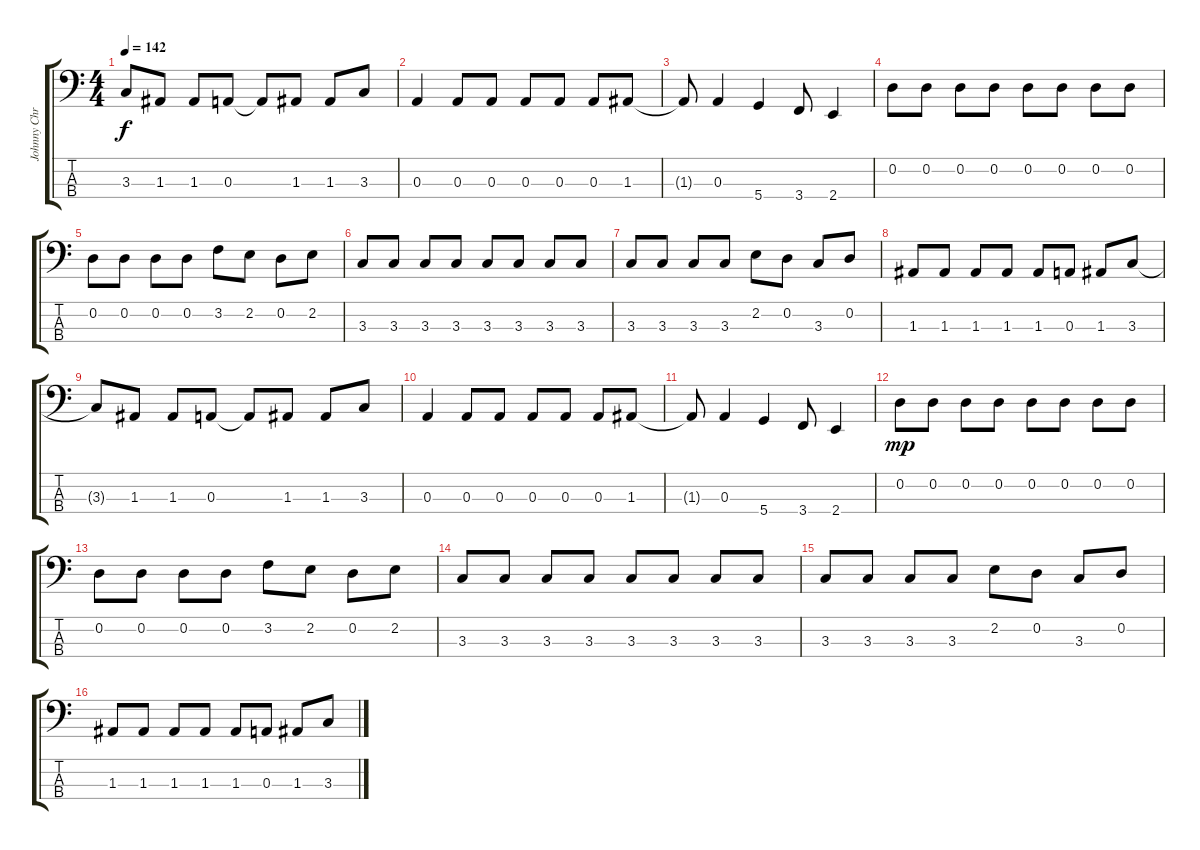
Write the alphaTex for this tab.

\track ("Johnny Christ Bass" "Johnny Chr") {instrument electricbasspick}
\staff {score tabs}
\tuning (G2 D2 A1 D1) {hide}
\ts (4 4)
\tempo 142
\clef f4
\ks c
3.3{t}.8{dy f} 1.3.8 1.3.8 0.3.8 0.3{t}.8 1.3.8 1.3.8 3.3.8 |
0.3.4 0.3.8 0.3.8 0.3.8 0.3.8 0.3.8 1.3.8 |
1.3{t}.8 0.3.4 5.4.4 3.4.8 2.4.4 |
0.2.8 0.2.8 0.2.8 0.2.8 0.2.8 0.2.8 0.2.8 0.2.8 |
0.2.8 0.2.8 0.2.8 0.2.8 3.2.8 2.2.8 0.2.8 2.2.8 |
3.3.8 3.3.8 3.3.8 3.3.8 3.3.8 3.3.8 3.3.8 3.3.8 |
3.3.8 3.3.8 3.3.8 3.3.8 2.2.8 0.2.8 3.3.8 0.2.8 |
1.3.8 1.3.8 1.3.8 1.3.8 1.3.8 0.3.8 1.3.8 3.3.8 |
3.3{t}.8 1.3.8 1.3.8 0.3.8 0.3{t}.8 1.3.8 1.3.8 3.3.8 |
0.3.4 0.3.8 0.3.8 0.3.8 0.3.8 0.3.8 1.3.8 |
1.3{t}.8 0.3.4 5.4.4 3.4.8 2.4.4 |
0.2.8{dy mp} 0.2.8 0.2.8 0.2.8 0.2.8 0.2.8 0.2.8 0.2.8 |
0.2.8 0.2.8 0.2.8 0.2.8 3.2.8 2.2.8 0.2.8 2.2.8 |
3.3.8 3.3.8 3.3.8 3.3.8 3.3.8 3.3.8 3.3.8 3.3.8 |
3.3.8 3.3.8 3.3.8 3.3.8 2.2.8 0.2.8 3.3.8 0.2.8 |
1.3.8 1.3.8 1.3.8 1.3.8 1.3.8 0.3.8 1.3.8 3.3.8
